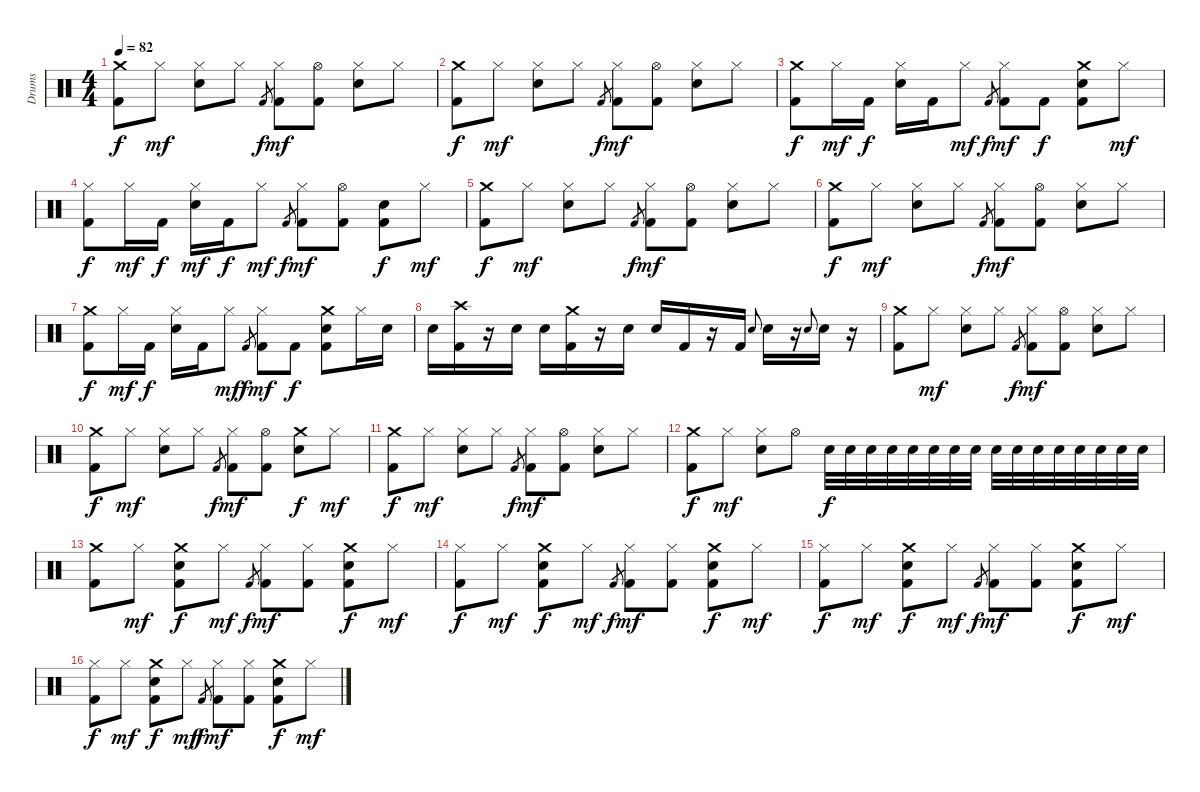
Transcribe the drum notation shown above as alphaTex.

\track ("Drums" "Drums") {instrument percussion}
\staff {score}
\articulation defaults
\ts (4 4)
\tempo 82
\clef neutral
\ks c
("Crash medium (hit)" "Kick (hit) 2").8{dy f} "Hi-Hat (closed)".8{dy mf} ("Hi-Hat (closed)" "Snare (hit) 2").8 "Hi-Hat (closed)".8 "Kick (hit) 2".8{gr dy f} ("Hi-Hat (closed)" "Kick (hit) 2").8{dy mf} ("Hi-Hat (open)" "Kick (hit) 2").8 ("Hi-Hat (closed)" "Snare (hit) 2").8 "Hi-Hat (closed)".8 |
("Crash medium (hit)" "Kick (hit) 2").8{dy f} "Hi-Hat (closed)".8{dy mf} ("Hi-Hat (closed)" "Snare (hit) 2").8 "Hi-Hat (closed)".8 "Kick (hit) 2".8{gr dy f} ("Hi-Hat (closed)" "Kick (hit) 2").8{dy mf} ("Hi-Hat (open)" "Kick (hit) 2").8 ("Hi-Hat (closed)" "Snare (hit) 2").8 "Hi-Hat (closed)".8 |
("Crash medium (hit)" "Kick (hit) 2").8{dy f} "Hi-Hat (closed)".16{dy mf} "Kick (hit) 2".16{dy f} ("Hi-Hat (closed)" "Snare (hit) 2").16 "Kick (hit) 2".16 "Hi-Hat (closed)".8{dy mf} "Kick (hit) 2".8{gr dy f} ("Hi-Hat (closed)" "Kick (hit) 2").8{dy mf} "Kick (hit) 2".8{dy f} ("Crash medium (hit)" "Snare (hit) 2" "Kick (hit) 2").8 "Hi-Hat (closed)".8{dy mf} |
("Hi-Hat (closed)" "Kick (hit) 2").8{dy f} "Hi-Hat (closed)".16{dy mf} "Kick (hit) 2".16{dy f} ("Hi-Hat (closed)" "Snare (hit) 2").16{dy mf} "Kick (hit) 2".16{dy f} "Hi-Hat (closed)".8{dy mf} "Kick (hit) 2".8{gr dy f} ("Hi-Hat (closed)" "Kick (hit) 2").8{dy mf} ("Hi-Hat (open)" "Kick (hit) 2").8 ("Snare (hit) 2" "Kick (hit) 2").8{dy f} "Hi-Hat (closed)".8{dy mf} |
("Crash medium (hit)" "Kick (hit) 2").8{dy f} "Hi-Hat (closed)".8{dy mf} ("Hi-Hat (closed)" "Snare (hit) 2").8 "Hi-Hat (closed)".8 "Kick (hit) 2".8{gr dy f} ("Hi-Hat (closed)" "Kick (hit) 2").8{dy mf} ("Hi-Hat (open)" "Kick (hit) 2").8 ("Hi-Hat (closed)" "Snare (hit) 2").8 "Hi-Hat (closed)".8 |
("Crash medium (hit)" "Kick (hit) 2").8{dy f} "Hi-Hat (closed)".8{dy mf} ("Hi-Hat (closed)" "Snare (hit) 2").8 "Hi-Hat (closed)".8 "Kick (hit) 2".8{gr dy f} ("Hi-Hat (closed)" "Kick (hit) 2").8{dy mf} ("Hi-Hat (open)" "Kick (hit) 2").8 ("Hi-Hat (closed)" "Snare (hit) 2").8 "Hi-Hat (closed)".8 |
("Crash medium (hit)" "Kick (hit) 2").8{dy f} "Hi-Hat (closed)".16{dy mf} "Kick (hit) 2".16{dy f} ("Hi-Hat (closed)" "Snare (hit) 2").16 "Kick (hit) 2".16 "Hi-Hat (closed)".8{dy mf} "Kick (hit) 2".8{gr dy f} ("Hi-Hat (closed)" "Kick (hit) 2").8{dy mf} "Kick (hit) 2".8{dy f} ("Crash medium (hit)" "Snare (hit) 2" "Kick (hit) 2").8 "Hi-Hat (closed)".16 "Snare (hit) 2".16 |
"Snare (hit) 2".16 ("Crash high (hit)" "Kick (hit) 2").16 r.16 "Snare (hit) 2".16 "Snare (hit) 2".16 ("Crash medium (hit)" "Kick (hit) 2").16 r.16 "Snare (hit) 2".16 "Snare (hit) 2".16 "Kick (hit) 2".16 r.16 "Kick (hit) 2".16 "Snare (hit) 2".8{gr onbeat} "Snare (hit) 2".16 r.16 "Snare (hit) 2".8{gr onbeat} "Snare (hit) 2".16 r.16 |
("Crash medium (hit)" "Kick (hit) 2").8 "Hi-Hat (closed)".8{dy mf} ("Hi-Hat (closed)" "Snare (hit) 2").8 "Hi-Hat (closed)".8 "Kick (hit) 2".8{gr dy f} ("Hi-Hat (closed)" "Kick (hit) 2").8{dy mf} ("Hi-Hat (open)" "Kick (hit) 2").8 ("Hi-Hat (closed)" "Snare (hit) 2").8 "Hi-Hat (closed)".8 |
("Crash medium (hit)" "Kick (hit) 2").8{dy f} "Hi-Hat (closed)".8{dy mf} ("Hi-Hat (closed)" "Snare (hit) 2").8 "Hi-Hat (closed)".8 "Kick (hit) 2".8{gr dy f} ("Hi-Hat (closed)" "Kick (hit) 2").8{dy mf} ("Hi-Hat (open)" "Kick (hit) 2").8 ("Crash medium (hit)" "Snare (hit) 2").8{dy f} "Hi-Hat (closed)".8{dy mf} |
("Crash medium (hit)" "Kick (hit) 2").8{dy f} "Hi-Hat (closed)".8{dy mf} ("Hi-Hat (closed)" "Snare (hit) 2").8 "Hi-Hat (closed)".8 "Kick (hit) 2".8{gr dy f} ("Hi-Hat (closed)" "Kick (hit) 2").8{dy mf} ("Hi-Hat (open)" "Kick (hit) 2").8 ("Hi-Hat (closed)" "Snare (hit) 2").8 "Hi-Hat (closed)".8 |
("Crash medium (hit)" "Kick (hit) 2").8{dy f} "Hi-Hat (closed)".8{dy mf} ("Hi-Hat (closed)" "Snare (hit) 2").8 "Hi-Hat (open)".8 "Snare (hit) 2".32{dy f} "Snare (hit) 2".32 "Snare (hit) 2".32 "Snare (hit) 2".32 "Snare (hit) 2".32 "Snare (hit) 2".32 "Snare (hit) 2".32 "Snare (hit) 2".32 "Snare (hit) 2".32 "Snare (hit) 2".32 "Snare (hit) 2".32 "Snare (hit) 2".32 "Snare (hit) 2".32 "Snare (hit) 2".32 "Snare (hit) 2".32 "Snare (hit) 2".32 |
("Crash medium (hit)" "Kick (hit) 2").8 "Hi-Hat (closed)".8{dy mf} ("Crash medium (hit)" "Snare (hit) 2" "Kick (hit) 2").8{dy f} "Hi-Hat (closed)".8{dy mf} "Kick (hit) 2".8{gr dy f} ("Hi-Hat (closed)" "Kick (hit) 2").8{dy mf} ("Hi-Hat (closed)" "Kick (hit) 2").8 ("Crash medium (hit)" "Snare (hit) 2" "Kick (hit) 2").8{dy f} "Hi-Hat (closed)".8{dy mf} |
("Hi-Hat (closed)" "Kick (hit) 2").8{dy f} "Hi-Hat (closed)".8{dy mf} ("Crash medium (hit)" "Snare (hit) 2" "Kick (hit) 2").8{dy f} "Hi-Hat (closed)".8{dy mf} "Kick (hit) 2".8{gr dy f} ("Hi-Hat (closed)" "Kick (hit) 2").8{dy mf} ("Hi-Hat (closed)" "Kick (hit) 2").8 ("Crash medium (hit)" "Snare (hit) 2" "Kick (hit) 2").8{dy f} "Hi-Hat (closed)".8{dy mf} |
("Hi-Hat (closed)" "Kick (hit) 2").8{dy f} "Hi-Hat (closed)".8{dy mf} ("Crash medium (hit)" "Snare (hit) 2" "Kick (hit) 2").8{dy f} "Hi-Hat (closed)".8{dy mf} "Kick (hit) 2".8{gr dy f} ("Hi-Hat (closed)" "Kick (hit) 2").8{dy mf} ("Hi-Hat (closed)" "Kick (hit) 2").8 ("Crash medium (hit)" "Snare (hit) 2" "Kick (hit) 2").8{dy f} "Hi-Hat (closed)".8{dy mf} |
("Hi-Hat (closed)" "Kick (hit) 2").8{dy f} "Hi-Hat (closed)".8{dy mf} ("Crash medium (hit)" "Snare (hit) 2" "Kick (hit) 2").8{dy f} "Hi-Hat (closed)".8{dy mf} "Kick (hit) 2".8{gr dy f} ("Hi-Hat (closed)" "Kick (hit) 2").8{dy mf} ("Hi-Hat (closed)" "Kick (hit) 2").8 ("Crash medium (hit)" "Snare (hit) 2" "Kick (hit) 2").8{dy f} "Hi-Hat (closed)".8{dy mf}
